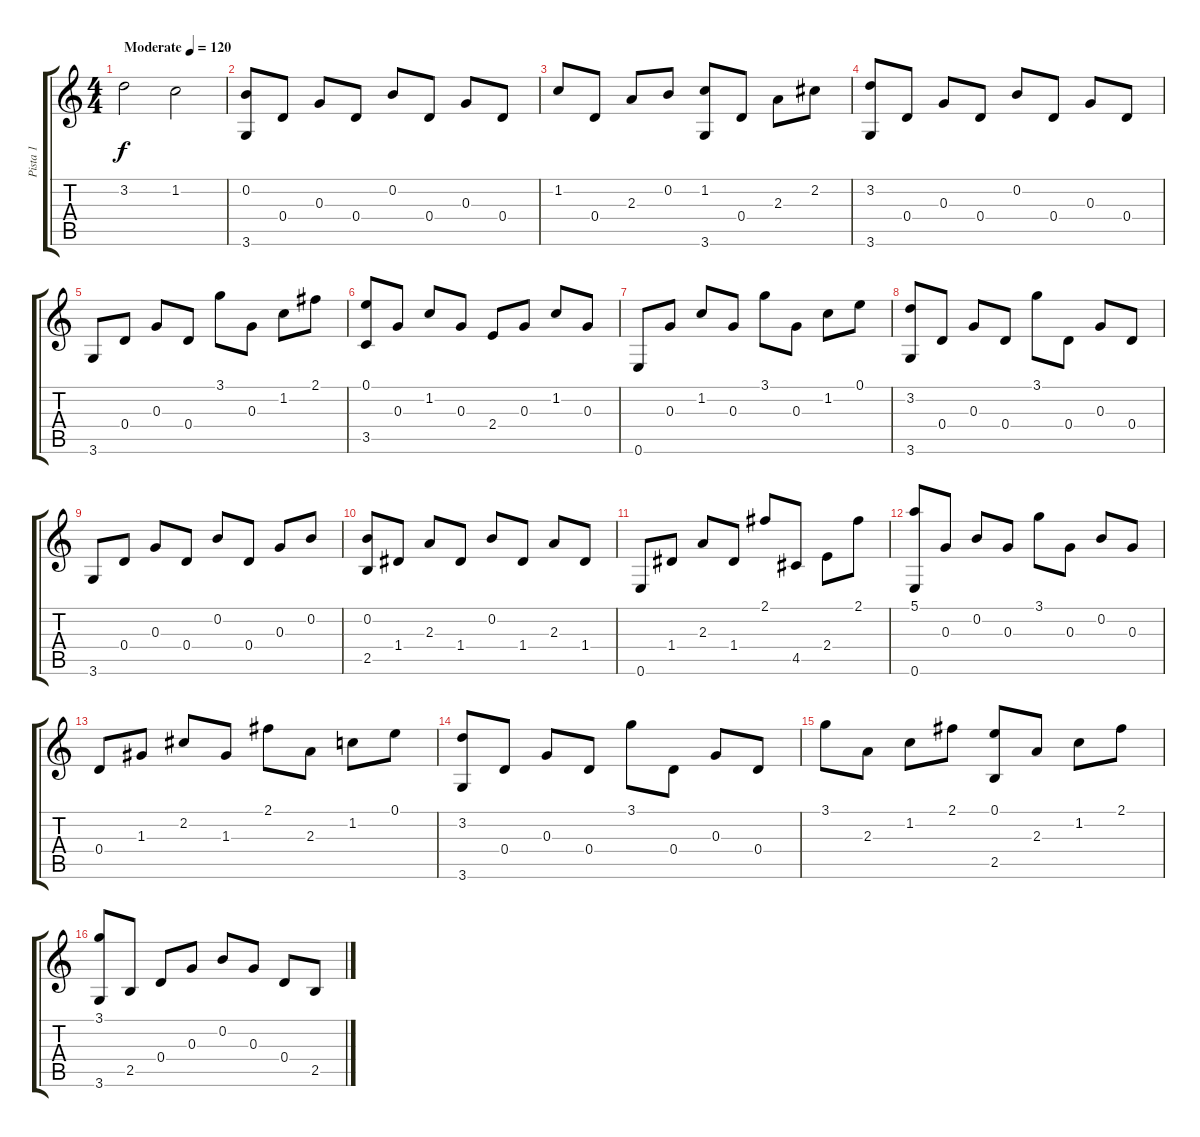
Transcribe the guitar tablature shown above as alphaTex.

\track ("Pista 1" "Pista 1") {instrument acousticguitarsteel}
\staff {score tabs}
\tuning (E4 B3 G3 D3 A2 E2) {hide}
\ts (4 4)
\tempo (120 "Moderate")
\clef g2
\ks c
3.2.2{dy f instrument acousticguitarsteel} 1.2.2 |
(0.2 3.6).8 0.4.8 0.3.8 0.4.8 0.2.8 0.4.8 0.3.8 0.4.8 |
1.2.8 0.4.8 2.3.8 0.2.8 (1.2 3.6).8 0.4.8 2.3.8 2.2.8 |
(3.2 3.6).8 0.4.8 0.3.8 0.4.8 0.2.8 0.4.8 0.3.8 0.4.8 |
3.6.8 0.4.8 0.3.8 0.4.8 3.1.8 0.3.8 1.2.8 2.1.8 |
(0.1 3.5).8 0.3.8 1.2.8 0.3.8 2.4.8 0.3.8 1.2.8 0.3.8 |
0.6.8 0.3.8 1.2.8 0.3.8 3.1.8 0.3.8 1.2.8 0.1.8 |
(3.2 3.6).8 0.4.8 0.3.8 0.4.8 3.1.8 0.4.8 0.3.8 0.4.8 |
3.6.8 0.4.8 0.3.8 0.4.8 0.2.8 0.4.8 0.3.8 0.2.8 |
(0.2 2.5).8 1.4.8 2.3.8 1.4.8 0.2.8 1.4.8 2.3.8 1.4.8 |
0.6.8 1.4.8 2.3.8 1.4.8 2.1.8 4.5.8 2.4.8 2.1.8 |
(5.1 0.6).8 0.3.8 0.2.8 0.3.8 3.1.8 0.3.8 0.2.8 0.3.8 |
0.4.8 1.3.8 2.2.8 1.3.8 2.1.8 2.3.8 1.2.8 0.1.8 |
(3.2 3.6).8 0.4.8 0.3.8 0.4.8 3.1.8 0.4.8 0.3.8 0.4.8 |
3.1.8 2.3.8 1.2.8 2.1.8 (0.1 2.5).8 2.3.8 1.2.8 2.1.8 |
(3.1 3.6).8 2.5.8 0.4.8 0.3.8 0.2.8 0.3.8 0.4.8 2.5.8
